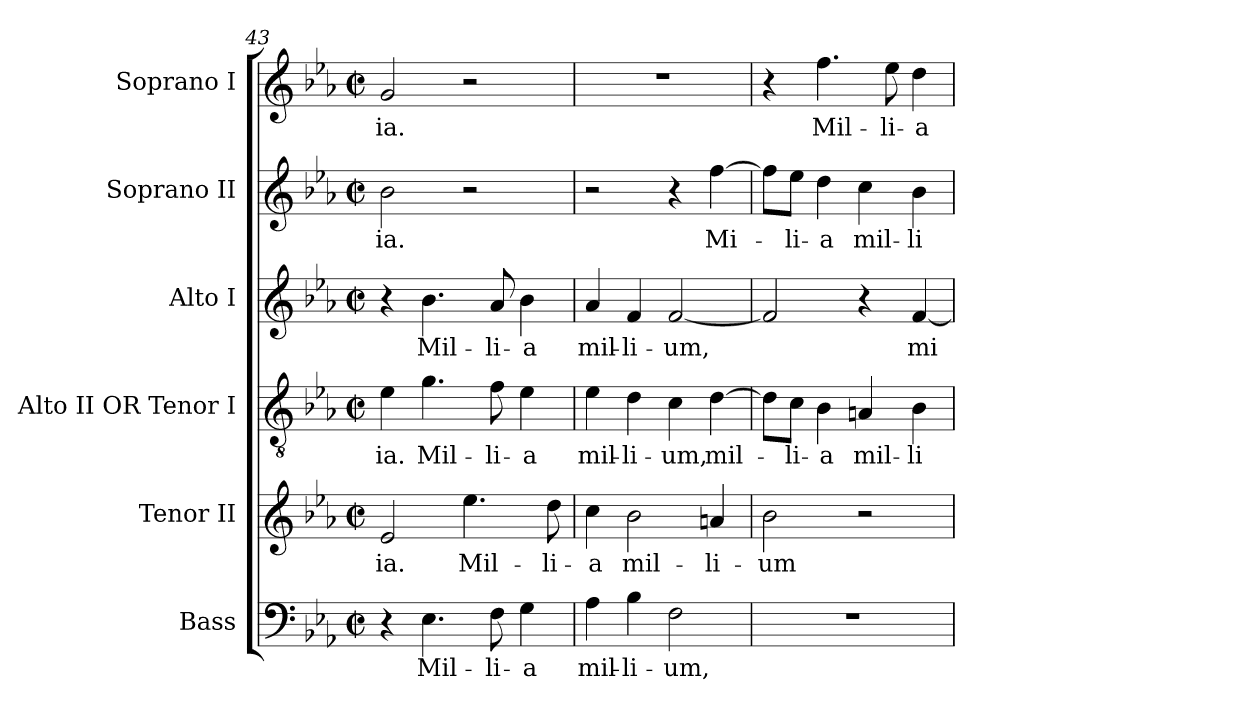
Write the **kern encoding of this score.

**kern	**text	**kern	**text	**kern	**text	**kern	**text	**kern	**text	**kern	**text
*part6	*part6	*part5	*part5	*part4	*part4	*part3	*part3	*part2	*part2	*part1	*part1
*staff6	*staff6	*staff5	*staff5	*staff4	*staff4	*staff3	*staff3	*staff2	*staff2	*staff1	*staff1
*I"Bass	*	*I"Tenor II	*	*I"Alto II  OR    Tenor I	*	*I"Alto I	*	*I"Soprano II	*	*I"Soprano I	*
*I'B.	*	*I'T. II	*	*I'T. I	*	*I'A.	*	*I'S. II	*	*I'S. I	*
!!LO:PB:g=z
*clefF4	*	*clefG2	*	*clefGv2	*	*clefG2	*	*clefG2	*	*clefG2	*
*	*	*ITrd7c12	*	*ITrd7c12	*	*	*	*	*	*	*
*k[b-e-a-]	*	*k[b-e-a-]	*	*k[b-e-a-]	*	*k[b-e-a-]	*	*k[b-e-a-]	*	*k[b-e-a-]	*
*c:	*	*c:	*	*c:	*	*c:	*	*c:	*	*c:	*
*M2/2	*	*M2/2	*	*M2/2	*	*M2/2	*	*M2/2	*	*M2/2	*
*met(c|)	*	*met(c|)	*	*met(c|)	*	*met(c|)	*	*met(c|)	*	*met(c|)	*
=43	=43	=43	=43	=43	=43	=43	=43	=43	=43	=43	=43
!	!	!	!LO:LY:b:color=#000000	!	!	!	!	!	!	!	!
!	!	!	!	!	!LO:LY:b:color=#000000	!	!	!	!	!	!
!	!	!	!	!	!	!	!	!	!LO:LY:b:color=#000000	!	!
!	!	!	!	!	!	!	!	!	!	!	!LO:LY:b:color=#000000
4r	.	2E-i/	-ia.	4E-i\	-ia.	4r	.	2b-i\	-ia.	2gi/	-ia.
!	!LO:LY:b:color=#000000	!	!	!	!	!	!	!	!	!	!
!	!	!	!	!	!LO:LY:b:color=#000000	!	!	!	!	!	!
!	!	!	!	!	!	!	!LO:LY:b:color=#000000	!	!	!	!
4.E-i\	Mil-	.	.	4.Gi\	Mil-	4.b-i\	Mil-	.	.	.	.
!	!	!	!LO:LY:b:color=#000000	!	!	!	!	!	!	!	!
.	.	4.e-i\	Mil-	.	.	.	.	2r	.	2r	.
!	!LO:LY:b:color=#000000	!	!	!	!	!	!	!	!	!	!
!	!	!	!	!	!LO:LY:b:color=#000000	!	!	!	!	!	!
!	!	!	!	!	!	!	!LO:LY:b:color=#000000	!	!	!	!
8Fi\	-li-	.	.	8Fi\	-li-	8a-i/	-li-	.	.	.	.
!	!LO:LY:b:color=#000000	!	!	!	!	!	!	!	!	!	!
!	!	!	!	!	!LO:LY:b:color=#000000	!	!	!	!	!	!
!	!	!	!	!	!	!	!LO:LY:b:color=#000000	!	!	!	!
4Gi\	-a	.	.	4E-i\	-a	4b-i\	-a	.	.	.	.
!	!	!	!LO:LY:b:color=#000000	!	!	!	!	!	!	!	!
.	.	8di\	-li-	.	.	.	.	.	.	.	.
=44	=44	=44	=44	=44	=44	=44	=44	=44	=44	=44	=44
!	!LO:LY:b:color=#000000	!	!	!	!	!	!	!	!	!	!
!	!	!	!LO:LY:b:color=#000000	!	!	!	!	!	!	!	!
!	!	!	!	!	!LO:LY:b:color=#000000	!	!	!	!	!	!
!	!	!	!	!	!	!	!LO:LY:b:color=#000000	!	!	!	!
4A-i\	mil-	4ci\	-a	4E-i\	mil-	4a-i/	mil-	2r	.	1r	.
!	!LO:LY:b:color=#000000	!	!	!	!	!	!	!	!	!	!
!	!	!	!LO:LY:b:color=#000000	!	!	!	!	!	!	!	!
!	!	!	!	!	!LO:LY:b:color=#000000	!	!	!	!	!	!
!	!	!	!	!	!	!	!LO:LY:b:color=#000000	!	!	!	!
4B-i\	-li-	2B-i\	mil-	4Di\	-li-	4fi/	-li-	.	.	.	.
!	!LO:LY:b:color=#000000	!	!	!	!	!	!	!	!	!	!
!	!	!	!	!	!LO:LY:b:color=#000000	!	!	!	!	!	!
!	!	!	!	!	!	!	!LO:LY:b:color=#000000	!	!	!	!
2Fi\	-um,	.	.	4Ci\	-um,	[<2fi/	-um,	4r	.	.	.
!	!	!	!LO:LY:b:color=#000000	!	!	!	!	!	!	!	!
!	!	!	!	!	!LO:LY:b:color=#000000	!	!	!	!	!	!
!	!	!	!	!	!	!	!	!	!LO:LY:b:color=#000000	!	!
.	.	4Ani/	-li-	[>4Di\	mil-	.	.	[>4ffi\	Mi-	.	.
=45	=45	=45	=45	=45	=45	=45	=45	=45	=45	=45	=45
!	!	!	!LO:LY:b:color=#000000	!	!	!	!	!	!	!	!
1r	.	2B-i\	-um	8Di\L]	.	2fi/]	.	8ffi\L]	.	4r	.
!	!	!	!	!	!LO:LY:b:color=#000000	!	!	!	!	!	!
!	!	!	!	!	!	!	!	!	!LO:LY:b:color=#000000	!	!
.	.	.	.	8Ci\J	-li-	.	.	8ee-i\J	-li-	.	.
!	!	!	!	!	!LO:LY:b:color=#000000	!	!	!	!	!	!
!	!	!	!	!	!	!	!	!	!LO:LY:b:color=#000000	!	!
!	!	!	!	!	!	!	!	!	!	!	!LO:LY:b:color=#000000
.	.	.	.	4BB-i\	-a	.	.	4ddi\	-a	4.ffi\	Mil-
!	!	!	!	!	!LO:LY:b:color=#000000	!	!	!	!	!	!
!	!	!	!	!	!	!	!	!	!LO:LY:b:color=#000000	!	!
.	.	2r	.	4AAni/	mil-	4r	.	4cci\	mil-	.	.
!	!	!	!	!	!	!	!	!	!	!	!LO:LY:b:color=#000000
.	.	.	.	.	.	.	.	.	.	8ee-i\	-li-
!	!	!	!	!	!LO:LY:b:color=#000000	!	!	!	!	!	!
!	!	!	!	!	!	!	!LO:LY:b:color=#000000	!	!	!	!
!	!	!	!	!	!	!	!	!	!LO:LY:b:color=#000000	!	!
!	!	!	!	!	!	!	!	!	!	!	!LO:LY:b:color=#000000
.	.	.	.	4BB-i\	-li-	[<4fi/	mi-	4b-i\	-li-	4ddi\	-a
=	=	=	=	=	=	=	=	=	=	=	=
*-	*-	*-	*-	*-	*-	*-	*-	*-	*-	*-	*-
